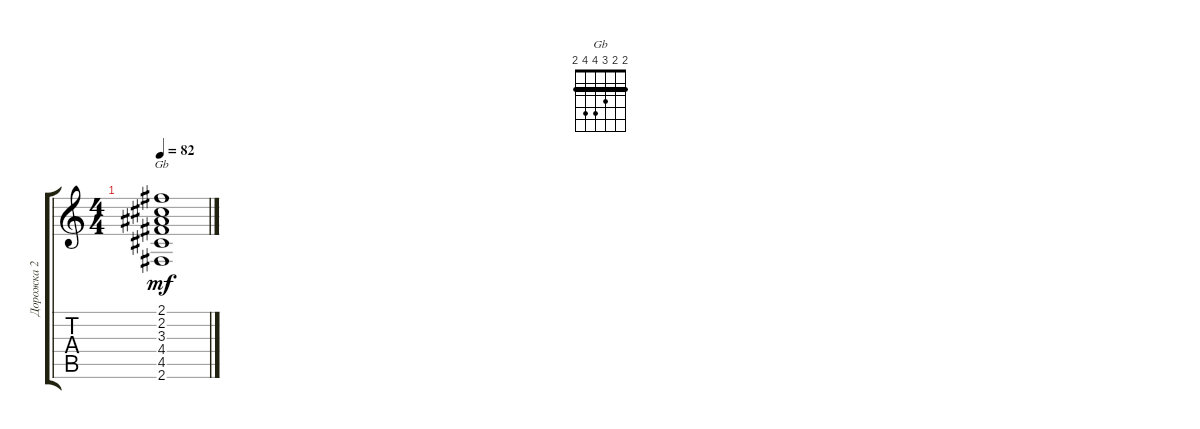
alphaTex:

\track ("Дорожка 2" "Дорожка 2") {instrument acousticguitarnylon}
\staff {score tabs}
\tuning (E4 B3 G3 D3 A2 E2) {hide}
\chord ("Gb" 2 2 3 4 4 2) {barre 2}
\ts (4 4)
\tempo 82
\clef g2
\ks c
(2.1 2.2 3.3 4.4 4.5 2.6).1{ch "Gb" dy mf}
